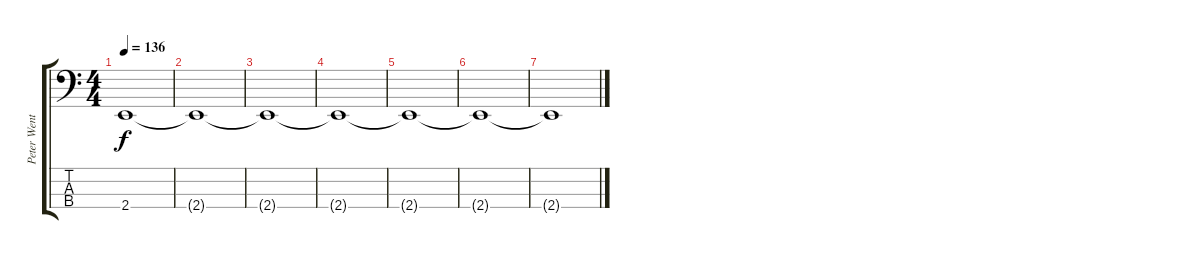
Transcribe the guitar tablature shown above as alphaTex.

\track ("Peter Wentz (Bass)" "Peter Went") {instrument electricbasspick}
\staff {score tabs}
\tuning (G2 D2 A1 D1) {hide}
\ts (4 4)
\tempo 136
\clef f4
\ks c
2.4{t}.1{dy f} |
2.4{t}.1 |
2.4{t}.1 |
2.4{t}.1 |
2.4{t}.1 |
2.4{t}.1 |
2.4{t}.1
